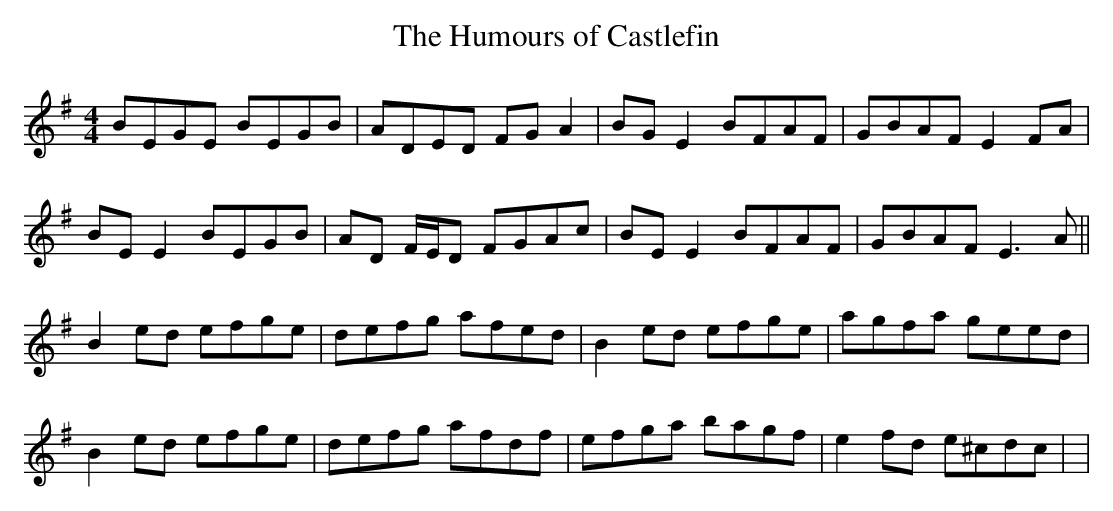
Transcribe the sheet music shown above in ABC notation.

X:1
T:The Humours of Castlefin
M:4/4
L:1/8
K:Em
BEGE BEGB|ADED FG A2|BG E2 BFAF|GBAF E2 FA|
BE E2 BEGB|AD F/E/D FGAc|BE E2 BFAF|GBAF E3 A ||
B2 ed efge|defg afed|B2 ed efge|agfa geed|
B2 ed efge|defg afdf|efga bagf|e2 fd e^cdc |>|
